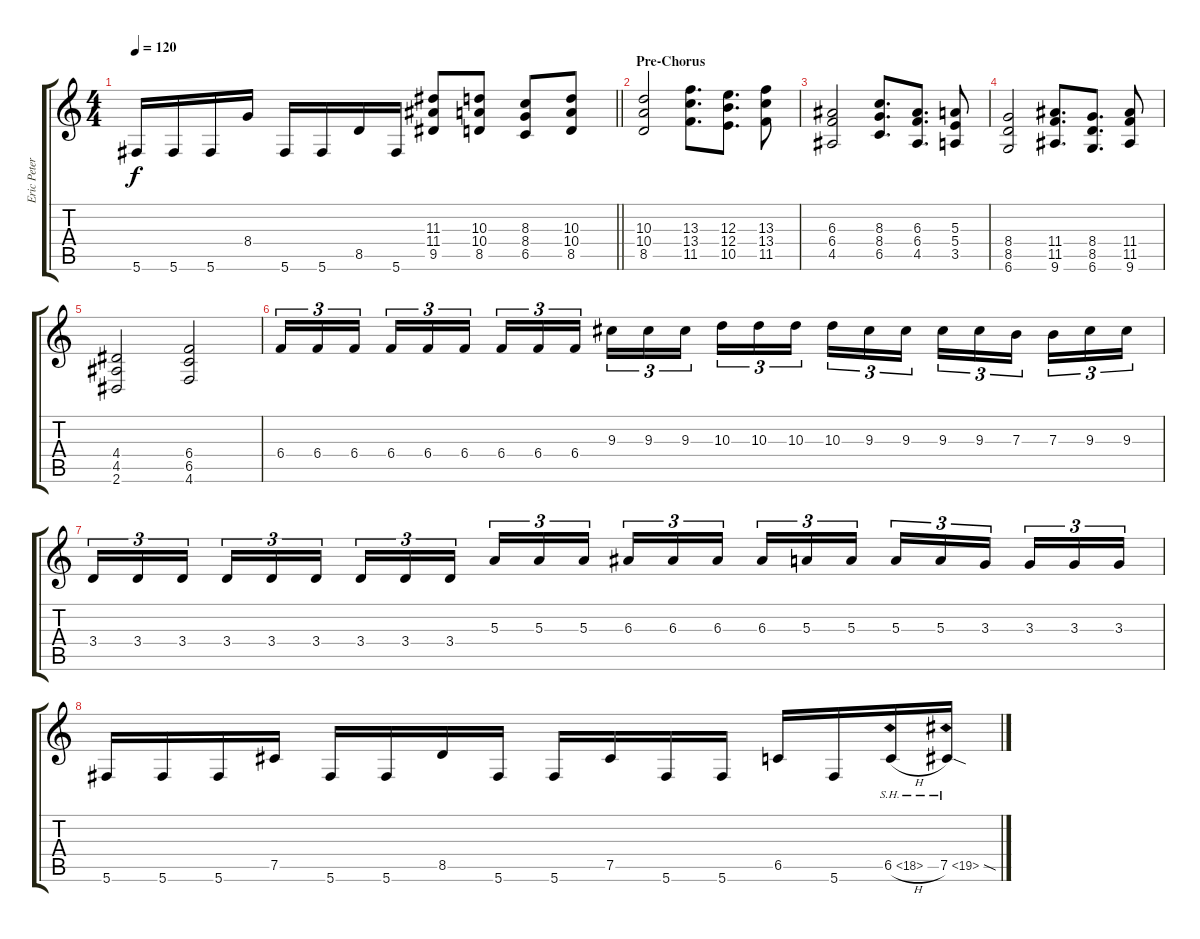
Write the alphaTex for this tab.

\track ("Eric Peterson" "Eric Peter") {instrument distortionguitar}
\staff {score tabs}
\tuning (Db4 Ab3 E3 B2 Gb2 Db2) {hide}
\ts (4 4)
\tempo 120
\clef g2
\barLineRight lightlight
\ks c
5.6.16{dy f} 5.6.16 5.6.16 8.4.16 5.6.16 5.6.16 8.5.16 5.6.16 (11.3 11.4 9.5).8 (10.3 10.4 8.5).8 (8.3 8.4 6.5).8 (10.3 10.4 8.5).8 |
\section ("" "Pre-Chorus")
(10.3 10.4 8.5).2{balance 8} (13.3 13.4 11.5).8{d} (12.3 12.4 10.5).8{d} (13.3 13.4 11.5).8 |
(6.3 6.4 4.5).2 (8.3 8.4 6.5).8{d} (6.3 6.4 4.5).8{d} (5.3 5.4 3.5).8 |
(8.4 8.5 6.6).2 (11.4 11.5 9.6).8{d} (8.4 8.5 6.6).8{d} (11.4 11.5 9.6).8 |
(4.4 4.5 2.6).2 (6.4 6.5 4.6).2 |
6.4.16{tu (3 2)} 6.4.16{tu (3 2)} 6.4.16{tu (3 2) beam splitsecondary} 6.4.16{tu (3 2)} 6.4.16{tu (3 2)} 6.4.16{tu (3 2)} 6.4.16{tu (3 2)} 6.4.16{tu (3 2)} 6.4.16{tu (3 2) beam splitsecondary} 9.3.16{tu (3 2)} 9.3.16{tu (3 2)} 9.3.16{tu (3 2)} 10.3.16{tu (3 2)} 10.3.16{tu (3 2)} 10.3.16{tu (3 2) beam splitsecondary} 10.3.16{tu (3 2)} 9.3.16{tu (3 2)} 9.3.16{tu (3 2)} 9.3.16{tu (3 2)} 9.3.16{tu (3 2)} 7.3.16{tu (3 2) beam splitsecondary} 7.3.16{tu (3 2)} 9.3.16{tu (3 2)} 9.3.16{tu (3 2)} |
3.4.16{tu (3 2)} 3.4.16{tu (3 2)} 3.4.16{tu (3 2) beam splitsecondary} 3.4.16{tu (3 2)} 3.4.16{tu (3 2)} 3.4.16{tu (3 2)} 3.4.16{tu (3 2)} 3.4.16{tu (3 2)} 3.4.16{tu (3 2) beam splitsecondary} 5.3.16{tu (3 2)} 5.3.16{tu (3 2)} 5.3.16{tu (3 2)} 6.3.16{tu (3 2)} 6.3.16{tu (3 2)} 6.3.16{tu (3 2) beam splitsecondary} 6.3.16{tu (3 2)} 5.3.16{tu (3 2)} 5.3.16{tu (3 2)} 5.3.16{tu (3 2)} 5.3.16{tu (3 2)} 3.3.16{tu (3 2) beam splitsecondary} 3.3.16{tu (3 2)} 3.3.16{tu (3 2)} 3.3.16{tu (3 2)} |
5.6.16 5.6.16 5.6.16 7.5.16 5.6.16 5.6.16 8.5.16 5.6.16 5.6.16 7.5.16 5.6.16 5.6.16 6.5.16 5.6.16 6.5{sh 12 h}.16 7.5{sh 12 sod}.16
